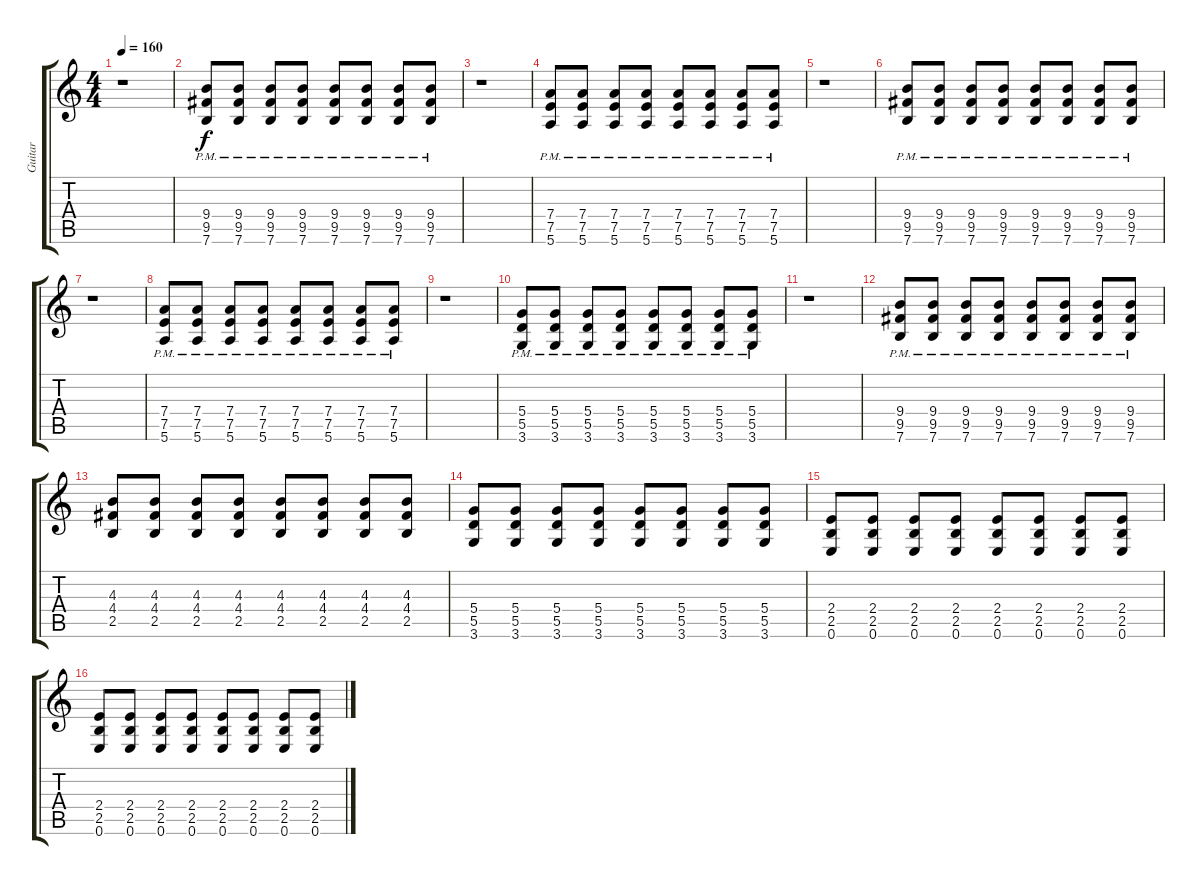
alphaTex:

\track ("Guitar" "Guitar") {instrument overdrivenguitar}
\staff {score tabs}
\tuning (E4 B3 G3 D3 A2 E2) {hide}
\ts (4 4)
\tempo 160
\clef g2
\ks c
r.1{dy f} |
(9.4{pm} 9.5{pm} 7.6{pm}).8 (9.4{pm} 9.5{pm} 7.6{pm}).8 (9.4{pm} 9.5{pm} 7.6{pm}).8 (9.4{pm} 9.5{pm} 7.6{pm}).8 (9.4{pm} 9.5{pm} 7.6{pm}).8 (9.4{pm} 9.5{pm} 7.6{pm}).8 (9.4{pm} 9.5{pm} 7.6{pm}).8 (9.4{pm} 9.5{pm} 7.6{pm}).8 |
r.1 |
(7.4{pm} 7.5{pm} 5.6{pm}).8 (7.4{pm} 7.5{pm} 5.6{pm}).8 (7.4{pm} 7.5{pm} 5.6{pm}).8 (7.4{pm} 7.5{pm} 5.6{pm}).8 (7.4{pm} 7.5{pm} 5.6{pm}).8 (7.4{pm} 7.5{pm} 5.6{pm}).8 (7.4{pm} 7.5{pm} 5.6{pm}).8 (7.4{pm} 7.5{pm} 5.6{pm}).8 |
r.1 |
(9.4{pm} 9.5{pm} 7.6{pm}).8 (9.4{pm} 9.5{pm} 7.6{pm}).8 (9.4{pm} 9.5{pm} 7.6{pm}).8 (9.4{pm} 9.5{pm} 7.6{pm}).8 (9.4{pm} 9.5{pm} 7.6{pm}).8 (9.4{pm} 9.5{pm} 7.6{pm}).8 (9.4{pm} 9.5{pm} 7.6{pm}).8 (9.4{pm} 9.5{pm} 7.6{pm}).8 |
r.1 |
(7.4{pm} 7.5{pm} 5.6{pm}).8 (7.4{pm} 7.5{pm} 5.6{pm}).8 (7.4{pm} 7.5{pm} 5.6{pm}).8 (7.4{pm} 7.5{pm} 5.6{pm}).8 (7.4{pm} 7.5{pm} 5.6{pm}).8 (7.4{pm} 7.5{pm} 5.6{pm}).8 (7.4{pm} 7.5{pm} 5.6{pm}).8 (7.4{pm} 7.5{pm} 5.6{pm}).8 |
r.1 |
(5.4{pm} 5.5{pm} 3.6{pm}).8 (5.4{pm} 5.5{pm} 3.6{pm}).8 (5.4{pm} 5.5{pm} 3.6{pm}).8 (5.4{pm} 5.5{pm} 3.6{pm}).8 (5.4{pm} 5.5{pm} 3.6{pm}).8 (5.4{pm} 5.5{pm} 3.6{pm}).8 (5.4{pm} 5.5{pm} 3.6{pm}).8 (5.4{pm} 5.5{pm} 3.6{pm}).8 |
r.1 |
(9.4{pm} 9.5{pm} 7.6{pm}).8 (9.4{pm} 9.5{pm} 7.6{pm}).8 (9.4{pm} 9.5{pm} 7.6{pm}).8 (9.4{pm} 9.5{pm} 7.6{pm}).8 (9.4{pm} 9.5{pm} 7.6{pm}).8 (9.4{pm} 9.5{pm} 7.6{pm}).8 (9.4{pm} 9.5{pm} 7.6{pm}).8 (9.4{pm} 9.5{pm} 7.6{pm}).8 |
(4.3 4.4 2.5).8 (4.3 4.4 2.5).8 (4.3 4.4 2.5).8 (4.3 4.4 2.5).8 (4.3 4.4 2.5).8 (4.3 4.4 2.5).8 (4.3 4.4 2.5).8 (4.3 4.4 2.5).8 |
(5.4 5.5 3.6).8 (5.4 5.5 3.6).8 (5.4 5.5 3.6).8 (5.4 5.5 3.6).8 (5.4 5.5 3.6).8 (5.4 5.5 3.6).8 (5.4 5.5 3.6).8 (5.4 5.5 3.6).8 |
(2.4 2.5 0.6).8 (2.4 2.5 0.6).8 (2.4 2.5 0.6).8 (2.4 2.5 0.6).8 (2.4 2.5 0.6).8 (2.4 2.5 0.6).8 (2.4 2.5 0.6).8 (2.4 2.5 0.6).8 |
(2.4 2.5 0.6).8 (2.4 2.5 0.6).8 (2.4 2.5 0.6).8 (2.4 2.5 0.6).8 (2.4 2.5 0.6).8 (2.4 2.5 0.6).8 (2.4 2.5 0.6).8 (2.4 2.5 0.6).8
